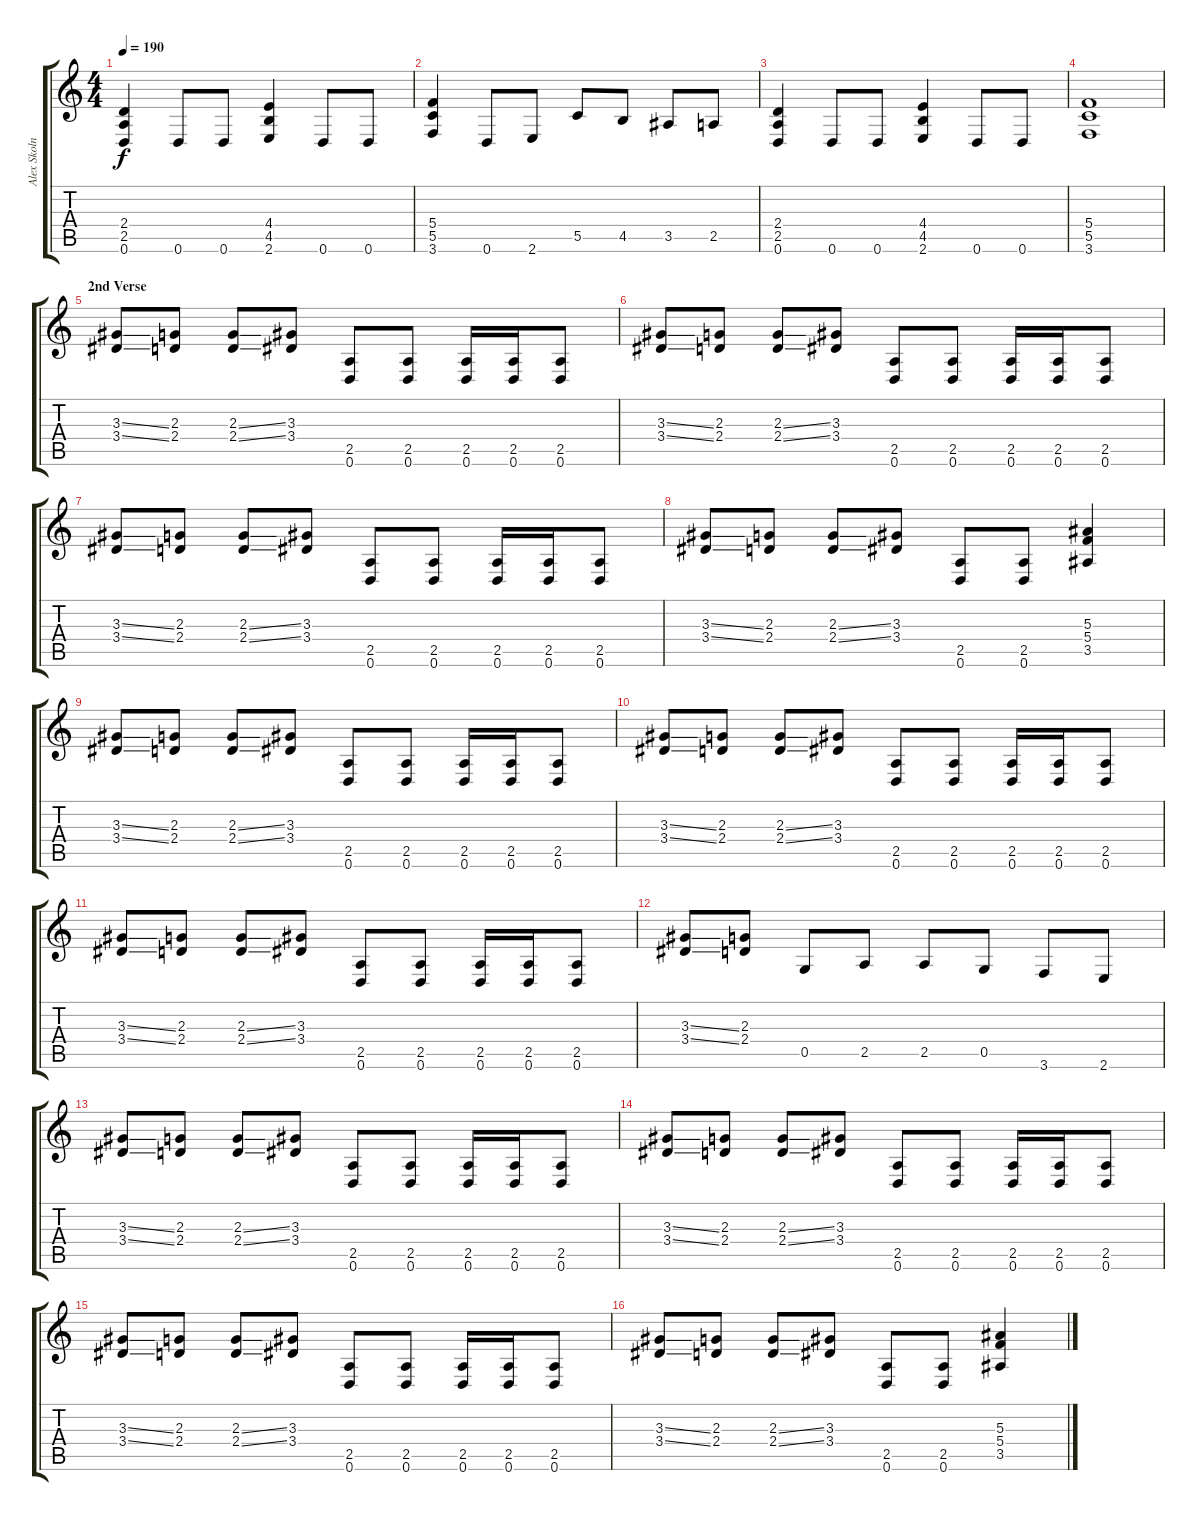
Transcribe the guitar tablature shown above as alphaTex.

\track ("Alex Skolnick - Lead Guitar" "Alex Skoln") {instrument distortionguitar}
\staff {score tabs}
\tuning (D4 A3 F3 C3 G2 D2) {hide}
\ts (4 4)
\tempo 190
\clef g2
\ks c
(2.4 2.5 0.6).4{dy f} 0.6.8 0.6.8 (4.4 4.5 2.6).4 0.6.8 0.6.8 |
(5.4 5.5 3.6).4 0.6.8 2.6.8 5.5.8 4.5.8 3.5.8 2.5.8 |
(2.4 2.5 0.6).4 0.6.8 0.6.8 (4.4 4.5 2.6).4 0.6.8 0.6.8 |
(5.4 5.5 3.6).1 |
\section ("" "2nd Verse")
(3.3{ss} 3.4{ss}).8 (2.3 2.4).8 (2.3{ss} 2.4{ss}).8 (3.3 3.4).8 (2.5 0.6).8 (2.5 0.6).8 (2.5 0.6).16 (2.5 0.6).16 (2.5 0.6).8 |
(3.3{ss} 3.4{ss}).8 (2.3 2.4).8 (2.3{ss} 2.4{ss}).8 (3.3 3.4).8 (2.5 0.6).8 (2.5 0.6).8 (2.5 0.6).16 (2.5 0.6).16 (2.5 0.6).8 |
(3.3{ss} 3.4{ss}).8 (2.3 2.4).8 (2.3{ss} 2.4{ss}).8 (3.3 3.4).8 (2.5 0.6).8 (2.5 0.6).8 (2.5 0.6).16 (2.5 0.6).16 (2.5 0.6).8 |
(3.3{ss} 3.4{ss}).8 (2.3 2.4).8 (2.3{ss} 2.4{ss}).8 (3.3 3.4).8 (2.5 0.6).8 (2.5 0.6).8 (5.3 5.4 3.5).4 |
(3.3{ss} 3.4{ss}).8 (2.3 2.4).8 (2.3{ss} 2.4{ss}).8 (3.3 3.4).8 (2.5 0.6).8 (2.5 0.6).8 (2.5 0.6).16 (2.5 0.6).16 (2.5 0.6).8 |
(3.3{ss} 3.4{ss}).8 (2.3 2.4).8 (2.3{ss} 2.4{ss}).8 (3.3 3.4).8 (2.5 0.6).8 (2.5 0.6).8 (2.5 0.6).16 (2.5 0.6).16 (2.5 0.6).8 |
(3.3{ss} 3.4{ss}).8 (2.3 2.4).8 (2.3{ss} 2.4{ss}).8 (3.3 3.4).8 (2.5 0.6).8 (2.5 0.6).8 (2.5 0.6).16 (2.5 0.6).16 (2.5 0.6).8 |
(3.3{ss} 3.4{ss}).8 (2.3 2.4).8 0.5.8 2.5.8 2.5.8 0.5.8 3.6.8 2.6.8 |
(3.3{ss} 3.4{ss}).8 (2.3 2.4).8 (2.3{ss} 2.4{ss}).8 (3.3 3.4).8 (2.5 0.6).8 (2.5 0.6).8 (2.5 0.6).16 (2.5 0.6).16 (2.5 0.6).8 |
(3.3{ss} 3.4{ss}).8 (2.3 2.4).8 (2.3{ss} 2.4{ss}).8 (3.3 3.4).8 (2.5 0.6).8 (2.5 0.6).8 (2.5 0.6).16 (2.5 0.6).16 (2.5 0.6).8 |
(3.3{ss} 3.4{ss}).8 (2.3 2.4).8 (2.3{ss} 2.4{ss}).8 (3.3 3.4).8 (2.5 0.6).8 (2.5 0.6).8 (2.5 0.6).16 (2.5 0.6).16 (2.5 0.6).8 |
(3.3{ss} 3.4{ss}).8 (2.3 2.4).8 (2.3{ss} 2.4{ss}).8 (3.3 3.4).8 (2.5 0.6).8 (2.5 0.6).8 (5.3 5.4 3.5).4
